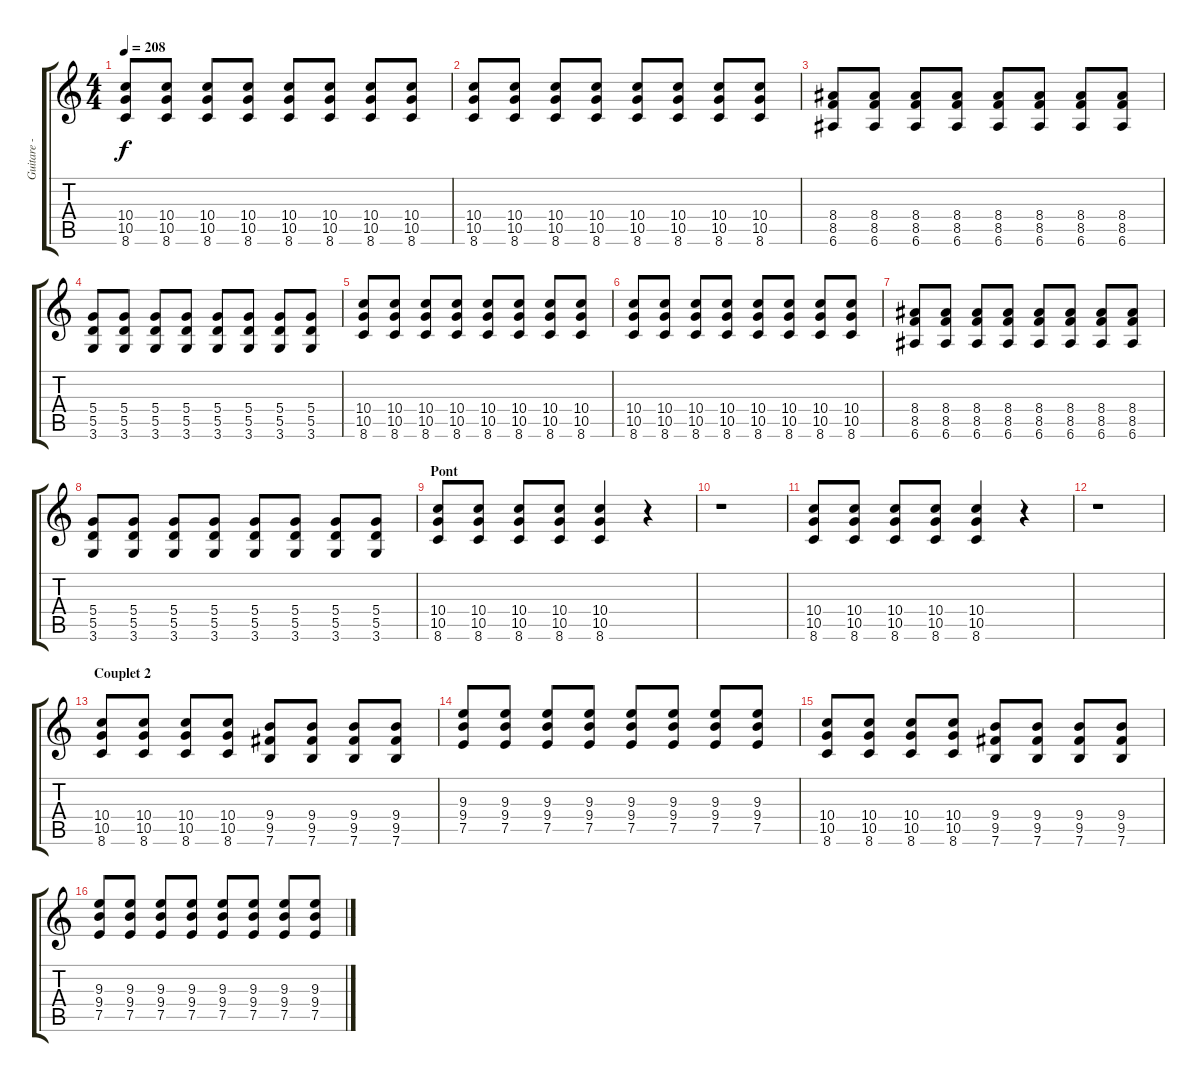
\track ("Guitare - Yves " "Guitare - ") {instrument distortionguitar}
\staff {score tabs}
\tuning (E4 B3 G3 D3 A2 E2) {hide}
\ts (4 4)
\tempo 208
\clef g2
\ks c
(10.4 10.5 8.6).8{dy f} (10.4 10.5 8.6).8 (10.4 10.5 8.6).8 (10.4 10.5 8.6).8 (10.4 10.5 8.6).8 (10.4 10.5 8.6).8 (10.4 10.5 8.6).8 (10.4 10.5 8.6).8 |
(10.4 10.5 8.6).8 (10.4 10.5 8.6).8 (10.4 10.5 8.6).8 (10.4 10.5 8.6).8 (10.4 10.5 8.6).8 (10.4 10.5 8.6).8 (10.4 10.5 8.6).8 (10.4 10.5 8.6).8 |
(8.4 8.5 6.6).8 (8.4 8.5 6.6).8 (8.4 8.5 6.6).8 (8.4 8.5 6.6).8 (8.4 8.5 6.6).8 (8.4 8.5 6.6).8 (8.4 8.5 6.6).8 (8.4 8.5 6.6).8 |
(5.4 5.5 3.6).8 (5.4 5.5 3.6).8 (5.4 5.5 3.6).8 (5.4 5.5 3.6).8 (5.4 5.5 3.6).8 (5.4 5.5 3.6).8 (5.4 5.5 3.6).8 (5.4 5.5 3.6).8 |
(10.4 10.5 8.6).8 (10.4 10.5 8.6).8 (10.4 10.5 8.6).8 (10.4 10.5 8.6).8 (10.4 10.5 8.6).8 (10.4 10.5 8.6).8 (10.4 10.5 8.6).8 (10.4 10.5 8.6).8 |
(10.4 10.5 8.6).8 (10.4 10.5 8.6).8 (10.4 10.5 8.6).8 (10.4 10.5 8.6).8 (10.4 10.5 8.6).8 (10.4 10.5 8.6).8 (10.4 10.5 8.6).8 (10.4 10.5 8.6).8 |
(8.4 8.5 6.6).8 (8.4 8.5 6.6).8 (8.4 8.5 6.6).8 (8.4 8.5 6.6).8 (8.4 8.5 6.6).8 (8.4 8.5 6.6).8 (8.4 8.5 6.6).8 (8.4 8.5 6.6).8 |
(5.4 5.5 3.6).8 (5.4 5.5 3.6).8 (5.4 5.5 3.6).8 (5.4 5.5 3.6).8 (5.4 5.5 3.6).8 (5.4 5.5 3.6).8 (5.4 5.5 3.6).8 (5.4 5.5 3.6).8 |
\section ("" "Pont")
(10.4 10.5 8.6).8 (10.4 10.5 8.6).8 (10.4 10.5 8.6).8 (10.4 10.5 8.6).8 (10.4 10.5 8.6).4 r.4 |
r.1 |
(10.4 10.5 8.6).8 (10.4 10.5 8.6).8 (10.4 10.5 8.6).8 (10.4 10.5 8.6).8 (10.4 10.5 8.6).4 r.4 |
r.1 |
\section ("" "Couplet 2")
(10.4 10.5 8.6).8 (10.4 10.5 8.6).8 (10.4 10.5 8.6).8 (10.4 10.5 8.6).8 (9.4 9.5 7.6).8 (9.4 9.5 7.6).8 (9.4 9.5 7.6).8 (9.4 9.5 7.6).8 |
(9.3 9.4 7.5).8 (9.3 9.4 7.5).8 (9.3 9.4 7.5).8 (9.3 9.4 7.5).8 (9.3 9.4 7.5).8 (9.3 9.4 7.5).8 (9.3 9.4 7.5).8 (9.3 9.4 7.5).8 |
(10.4 10.5 8.6).8 (10.4 10.5 8.6).8 (10.4 10.5 8.6).8 (10.4 10.5 8.6).8 (9.4 9.5 7.6).8 (9.4 9.5 7.6).8 (9.4 9.5 7.6).8 (9.4 9.5 7.6).8 |
(9.3 9.4 7.5).8 (9.3 9.4 7.5).8 (9.3 9.4 7.5).8 (9.3 9.4 7.5).8 (9.3 9.4 7.5).8 (9.3 9.4 7.5).8 (9.3 9.4 7.5).8 (9.3 9.4 7.5).8
